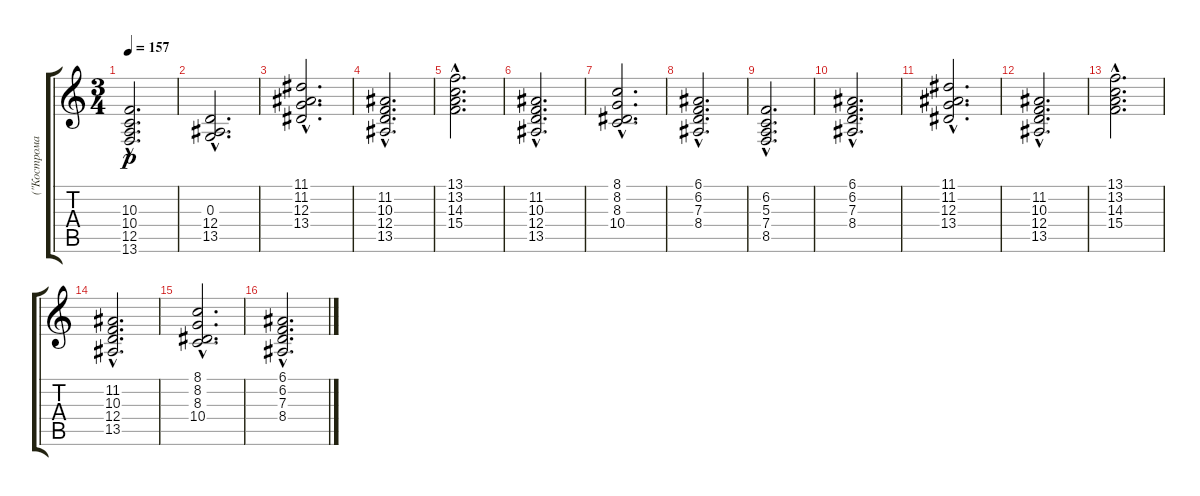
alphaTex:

\track ("(\"Кострома mon amour\"," "(\"Кострома") {instrument stringensemble1}
\staff {score tabs}
\tuning (E4 B3 G3 D3 A2 E2) {hide}
\ts (3 4)
\tempo 157
\clef g2
\ks c
(10.3{hac} 10.4{hac} 12.5{hac} 13.6{hac}).2{d dy p} |
(0.3{hac} 12.4{hac} 13.5{hac}).2{d} |
(11.1{hac} 11.2{hac} 12.3{hac} 13.4{hac}).2{d} |
(11.2{hac} 10.3{hac} 12.4{hac} 13.5{hac}).2{d} |
(13.1{hac} 13.2{hac} 14.3{hac} 15.4{hac}).2{d} |
(11.2{hac} 10.3{hac} 12.4{hac} 13.5{hac}).2{d} |
(8.1{hac} 8.2{hac} 8.3{hac} 10.4{hac}).2{d} |
(6.1{hac} 6.2{hac} 7.3{hac} 8.4{hac}).2{d} |
(6.2{hac} 5.3{hac} 7.4{hac} 8.5{hac}).2{d} |
(6.1{hac} 6.2{hac} 7.3{hac} 8.4{hac}).2{d} |
(11.1{hac} 11.2{hac} 12.3{hac} 13.4{hac}).2{d} |
(11.2{hac} 10.3{hac} 12.4{hac} 13.5{hac}).2{d} |
(13.1{hac} 13.2{hac} 14.3{hac} 15.4{hac}).2{d} |
(11.2{hac} 10.3{hac} 12.4{hac} 13.5{hac}).2{d} |
(8.1{hac} 8.2{hac} 8.3{hac} 10.4{hac}).2{d} |
(6.1{hac} 6.2{hac} 7.3{hac} 8.4{hac}).2{d}
